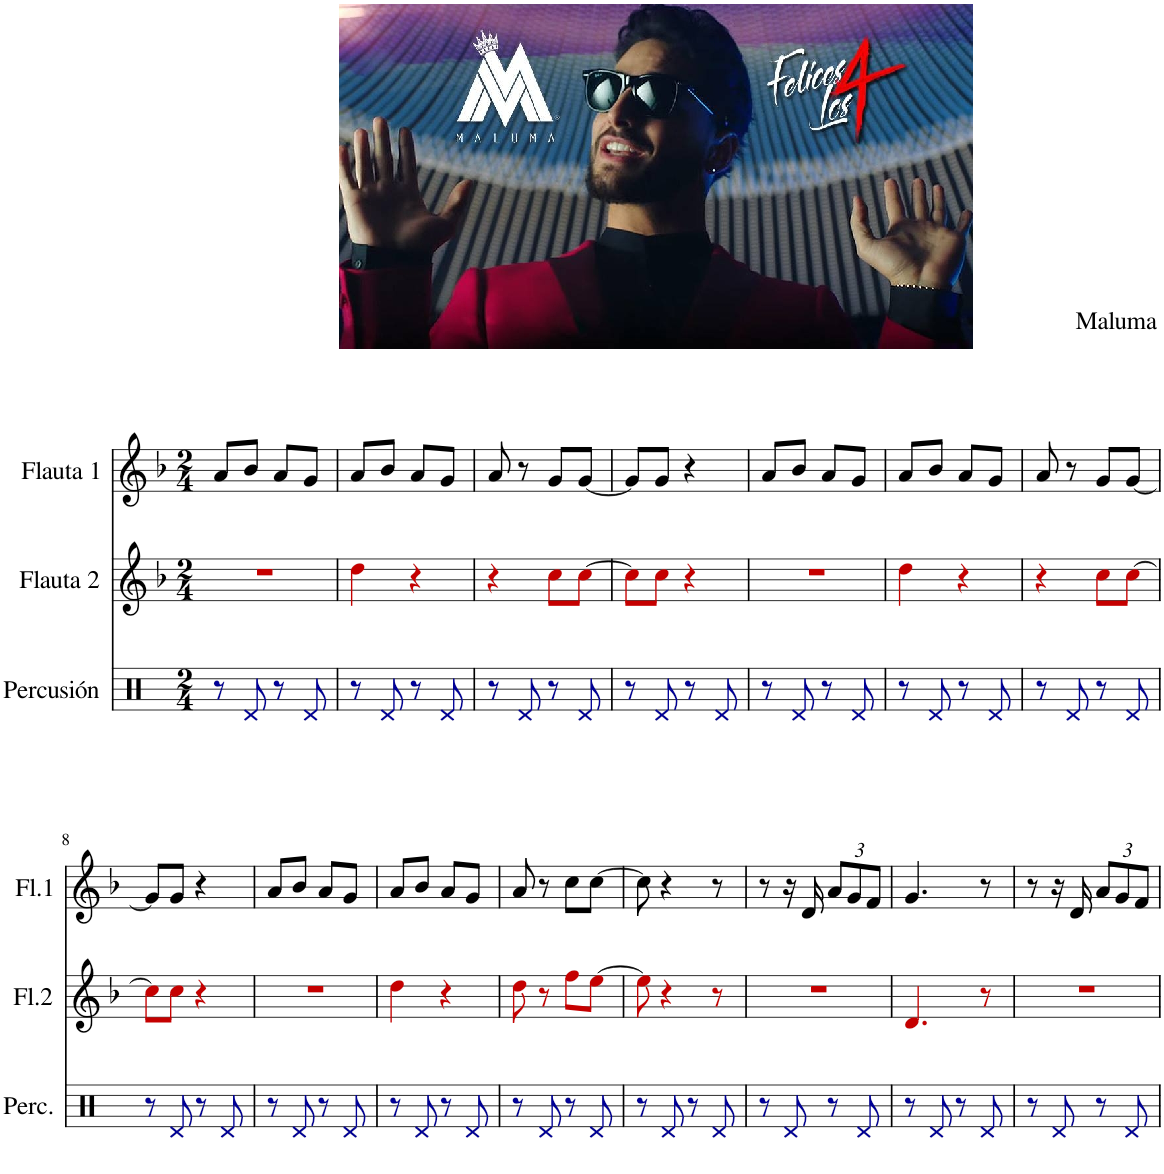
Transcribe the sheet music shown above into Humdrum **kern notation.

**kern	**kern	**kern
*part3	*part2	*part1
*staff3	*staff2	*staff1
*I"Percusión	*I"Flauta 2	*I"Flauta 1
*I'Perc.	*I'Fl.2	*I'Fl.1
*clefX	*clefG2	*clefG2
*k[]	*k[b-]	*k[b-]
*M2/4	*M2/4	*M2/4
=1	=1	=1
8r	2r	8a/L
8Rdi/	.	8b-/J
8r	.	8a/L
8Rdi/	.	8g/J
=2	=2	=2
8r	4ddj\	8a/L
8Rdi/	.	8b-/J
8r	4r	8a/L
8Rdi/	.	8g/J
=3	=3	=3
8r	4r	8a/
8Rdi/	.	8r
8r	8ccj\L	8g/L
8Rdi/	[8ccj\J	[8g/J
=4	=4	=4
8r	8ccj\L]	8g/L]
8Rdi/	8ccj\J	8g/J
8r	4r	4r
8Rdi/	.	.
=5	=5	=5
8r	2r	8a/L
8Rdi/	.	8b-/J
8r	.	8a/L
8Rdi/	.	8g/J
=6	=6	=6
8r	4ddj\	8a/L
8Rdi/	.	8b-/J
8r	4r	8a/L
8Rdi/	.	8g/J
=7	=7	=7
8r	4r	8a/
8Rdi/	.	8r
8r	8ccj\L	8g/L
8Rdi/	[8ccj\J	[8g/J
!!LO:LB:g=z
=8	=8	=8
8r	8ccj\L]	8g/L]
8Rdi/	8ccj\J	8g/J
8r	4r	4r
8Rdi/	.	.
=9	=9	=9
8r	2r	8a/L
8Rdi/	.	8b-/J
8r	.	8a/L
8Rdi/	.	8g/J
=10	=10	=10
8r	4ddj\	8a/L
8Rdi/	.	8b-/J
8r	4r	8a/L
8Rdi/	.	8g/J
=11	=11	=11
8r	8ddj\	8a/
8Rdi/	8r	8r
8r	8ffj\L	8cc\L
8Rdi/	[8eej\J	[8cc\J
=12	=12	=12
8r	8eej\]	8cc\]
8Rdi/	4r	4r
8r	.	.
8Rdi/	8r	8r
=13	=13	=13
8r	2r	8r
8Rdi/	.	16r
.	.	16d/
*	*	*Xbrackettup
8r	.	12a/L
.	.	12g/
8Rdi/	.	.
.	.	12f/J
=14	=14	=14
8r	4.dj/	4.g/
8Rdi/	.	.
8r	.	.
8Rdi/	8r	8r
=15	=15	=15
8r	2r	8r
8Rdi/	.	16r
.	.	16d/
8r	.	12a/L
.	.	12g/
8Rdi/	.	.
.	.	12f/J
=	=	=
*-	*-	*-
